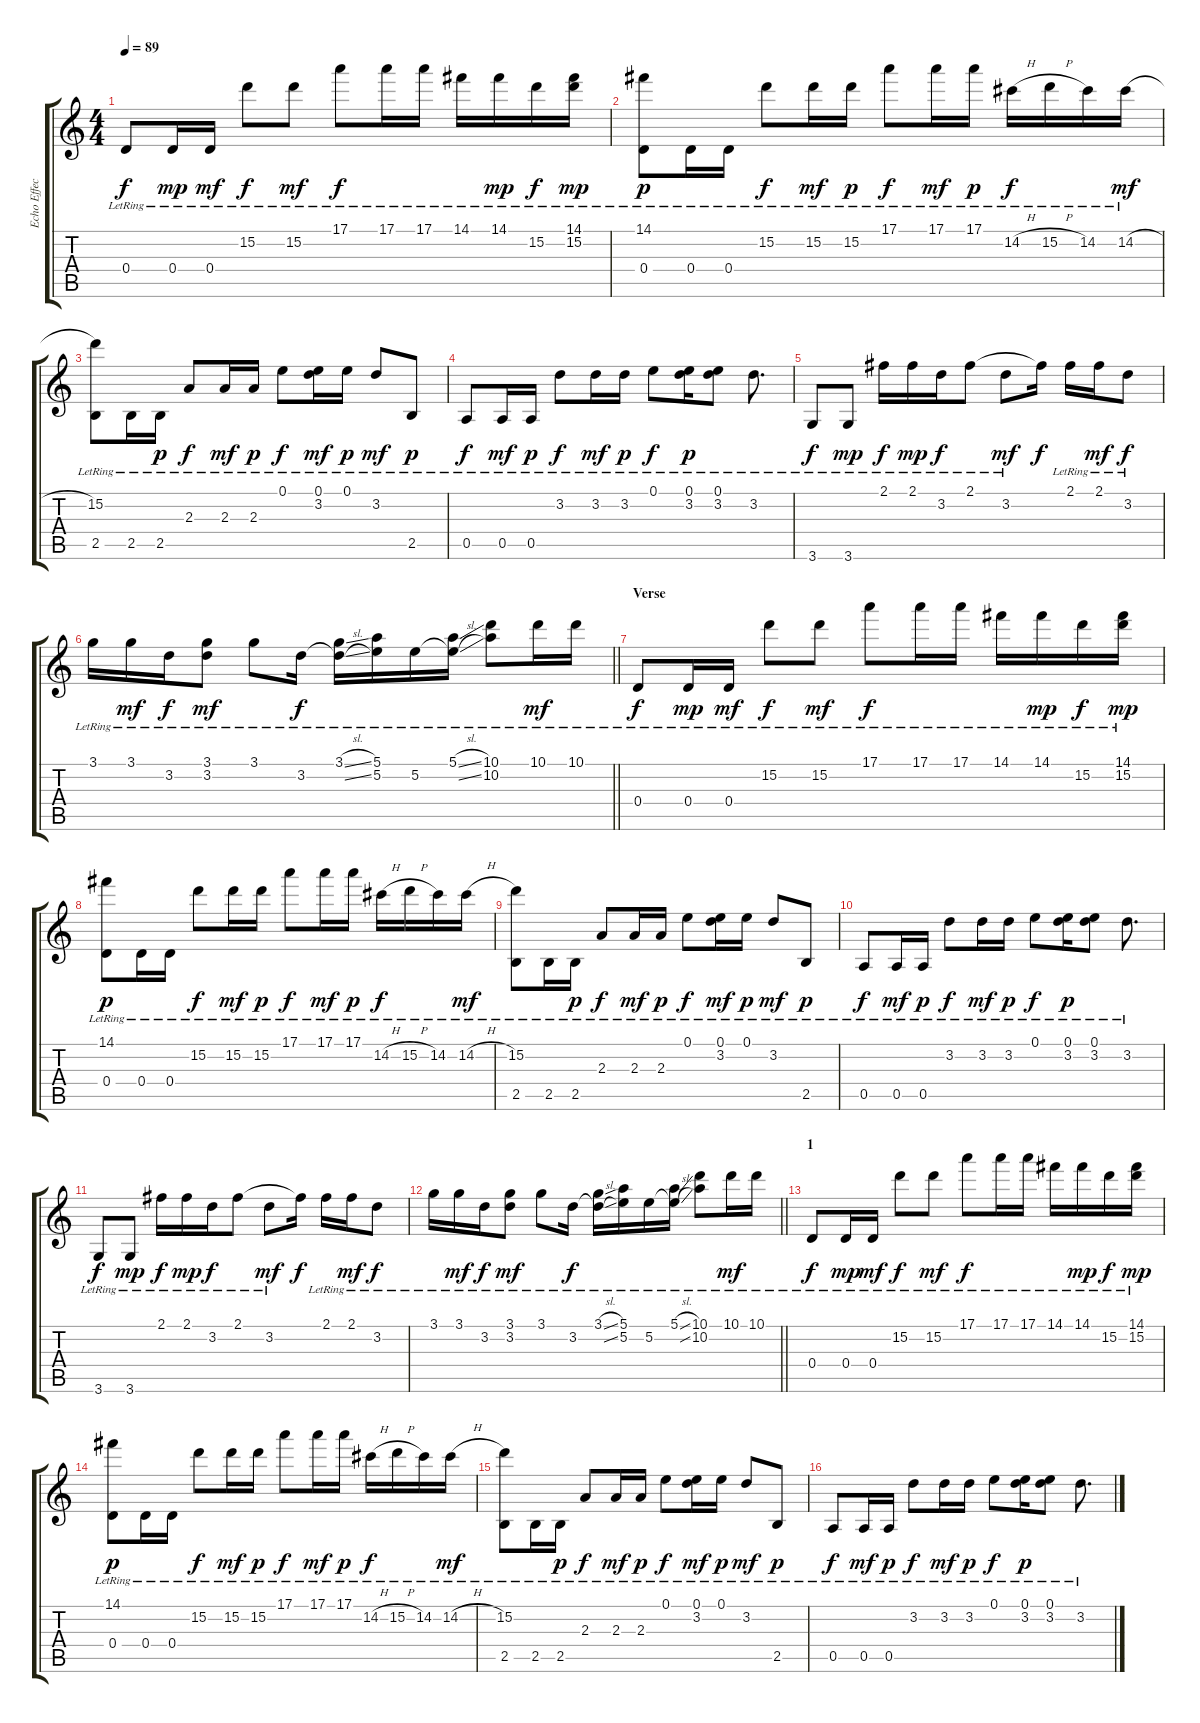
\track ("Echo Effects" "Echo Effec") {instrument electricguitarjazz}
\staff {score tabs}
\tuning (E4 B3 G3 D3 A2 E2) {hide}
\ts (4 4)
\tempo 89
\clef g2
\ks c
0.4{lr}.8{dy f instrument electricguitarjazz} 0.4{lr}.16{dy mp} 0.4{lr}.16{dy mf} 15.2{lr}.8{dy f} 15.2{lr}.8{dy mf} 17.1{lr}.8{dy f} 17.1{lr}.16 17.1{lr}.16 14.1{lr}.16 14.1{lr}.16{dy mp} 15.2{lr}.16{dy f} (14.1{lr} 15.2{lr}).16{dy mp} |
(14.1{lr} 0.4{lr}).8{dy p} 0.4{lr}.16 0.4{lr}.16 15.2{lr}.8{dy f} 15.2{lr}.16{dy mf} 15.2{lr}.16{dy p} 17.1{lr}.8{dy f} 17.1{lr}.16{dy mf} 17.1{lr}.16{dy p} 14.2{h lr}.16{dy f} 15.2{h lr}.16 14.2{lr}.16 14.2{h lr}.16{dy mf} |
(15.2 2.5{lr}).8 2.5{lr}.16 2.5{lr}.16{dy p} 2.3{lr}.8{dy f} 2.3{lr}.16{dy mf} 2.3{lr}.16{dy p} 0.1{lr}.8{dy f} (0.1{lr} 3.2).16{dy mf} 0.1{lr}.16{dy p} 3.2{lr}.8{dy mf} 2.5{lr}.8{dy p} |
0.5{lr}.8{dy f} 0.5{lr}.16{dy mf} 0.5{lr}.16{dy p} 3.2{lr}.8{dy f} 3.2{lr}.16{dy mf} 3.2{lr}.16{dy p} 0.1{lr}.8{dy f} (0.1{lr} 3.2{lr}).16{dy p} (0.1{lr} 3.2{lr}).8 3.2{lr}.8{d} |
3.6{lr}.8{dy f} 3.6{lr}.8{dy mp} 2.1{lr}.16{dy f} 2.1{lr}.16{dy mp} 3.2{lr}.16{dy f} 2.1{lr}.8 3.2{lr}.8{dy mf} 2.1{t}.16{dy f} 2.1{lr}.16 2.1{lr}.16{dy mf} 3.2{lr}.8{dy f} |
\barLineRight lightlight
3.1{lr}.16 3.1{lr}.16{dy mf} 3.2{lr}.16{dy f} (3.1{lr} 3.2{lr}).8{dy mf} 3.1{lr}.8 3.2{lr}.16{dy f} (3.1{sl lr} 3.2{sl t}).16 (5.1{lr} 5.2{lr}).16 5.2{lr}.16 (5.1{sl lr} 5.2{sl t}).16 (10.1{lr} 10.2{lr}).8 10.1{lr}.16{dy mf} 10.1{lr}.16 |
\section ("" "Verse")
0.4{lr}.8{dy f} 0.4{lr}.16{dy mp} 0.4{lr}.16{dy mf} 15.2{lr}.8{dy f} 15.2{lr}.8{dy mf} 17.1{lr}.8{dy f} 17.1{lr}.16 17.1{lr}.16 14.1{lr}.16 14.1{lr}.16{dy mp} 15.2{lr}.16{dy f} (14.1{lr} 15.2{lr}).16{dy mp} |
(14.1{lr} 0.4{lr}).8{dy p} 0.4{lr}.16 0.4{lr}.16 15.2{lr}.8{dy f} 15.2{lr}.16{dy mf} 15.2{lr}.16{dy p} 17.1{lr}.8{dy f} 17.1{lr}.16{dy mf} 17.1{lr}.16{dy p} 14.2{h lr}.16{dy f} 15.2{h lr}.16 14.2{lr}.16 14.2{h lr}.16{dy mf} |
(15.2 2.5{lr}).8 2.5{lr}.16 2.5{lr}.16{dy p} 2.3{lr}.8{dy f} 2.3{lr}.16{dy mf} 2.3{lr}.16{dy p} 0.1{lr}.8{dy f} (0.1{lr} 3.2).16{dy mf} 0.1{lr}.16{dy p} 3.2{lr}.8{dy mf} 2.5{lr}.8{dy p} |
0.5{lr}.8{dy f} 0.5{lr}.16{dy mf} 0.5{lr}.16{dy p} 3.2{lr}.8{dy f} 3.2{lr}.16{dy mf} 3.2{lr}.16{dy p} 0.1{lr}.8{dy f} (0.1{lr} 3.2{lr}).16{dy p} (0.1{lr} 3.2{lr}).8 3.2{lr}.8{d} |
3.6{lr}.8{dy f} 3.6{lr}.8{dy mp} 2.1{lr}.16{dy f} 2.1{lr}.16{dy mp} 3.2{lr}.16{dy f} 2.1{lr}.8 3.2{lr}.8{dy mf} 2.1{t}.16{dy f} 2.1{lr}.16 2.1{lr}.16{dy mf} 3.2{lr}.8{dy f} |
\barLineRight lightlight
3.1{lr}.16 3.1{lr}.16{dy mf} 3.2{lr}.16{dy f} (3.1{lr} 3.2{lr}).8{dy mf} 3.1{lr}.8 3.2{lr}.16{dy f} (3.1{sl lr} 3.2{sl t}).16 (5.1{lr} 5.2{lr}).16 5.2{lr}.16 (5.1{sl lr} 5.2{sl t}).16 (10.1{lr} 10.2{lr}).8 10.1{lr}.16{dy mf} 10.1{lr}.16 |
\section ("" "1")
0.4{lr}.8{dy f} 0.4{lr}.16{dy mp} 0.4{lr}.16{dy mf} 15.2{lr}.8{dy f} 15.2{lr}.8{dy mf} 17.1{lr}.8{dy f} 17.1{lr}.16 17.1{lr}.16 14.1{lr}.16 14.1{lr}.16{dy mp} 15.2{lr}.16{dy f} (14.1{lr} 15.2{lr}).16{dy mp} |
(14.1{lr} 0.4{lr}).8{dy p} 0.4{lr}.16 0.4{lr}.16 15.2{lr}.8{dy f} 15.2{lr}.16{dy mf} 15.2{lr}.16{dy p} 17.1{lr}.8{dy f} 17.1{lr}.16{dy mf} 17.1{lr}.16{dy p} 14.2{h lr}.16{dy f} 15.2{h lr}.16 14.2{lr}.16 14.2{h lr}.16{dy mf} |
(15.2 2.5{lr}).8 2.5{lr}.16 2.5{lr}.16{dy p} 2.3{lr}.8{dy f} 2.3{lr}.16{dy mf} 2.3{lr}.16{dy p} 0.1{lr}.8{dy f} (0.1{lr} 3.2).16{dy mf} 0.1{lr}.16{dy p} 3.2{lr}.8{dy mf} 2.5{lr}.8{dy p} |
0.5{lr}.8{dy f} 0.5{lr}.16{dy mf} 0.5{lr}.16{dy p} 3.2{lr}.8{dy f} 3.2{lr}.16{dy mf} 3.2{lr}.16{dy p} 0.1{lr}.8{dy f} (0.1{lr} 3.2{lr}).16{dy p} (0.1{lr} 3.2{lr}).8 3.2{lr}.8{d}
